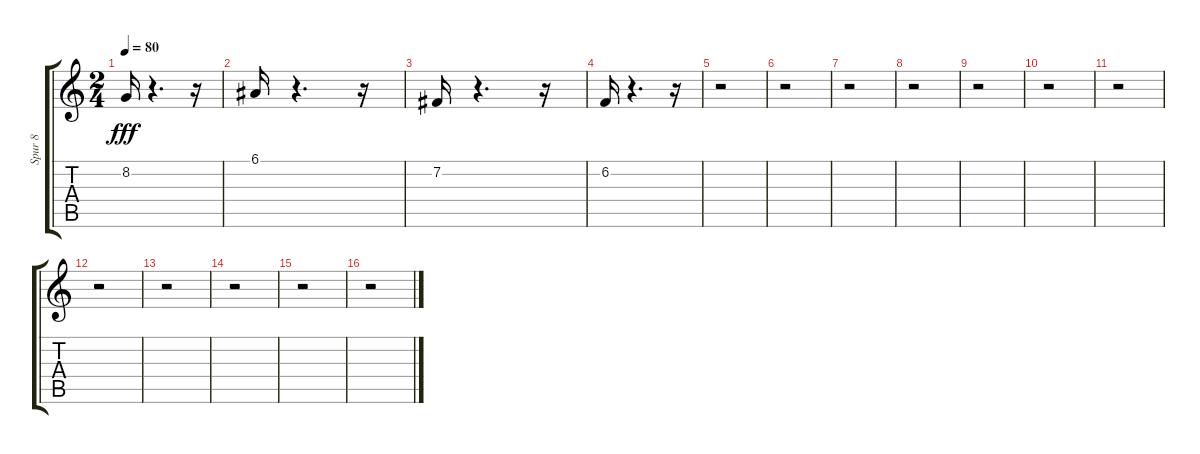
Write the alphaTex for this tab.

\track ("Spur 8" "Spur 8") {instrument trombone}
\staff {score tabs}
\tuning (E4 B3 G3 D3 A2 E2) {hide}
\ts (2 4)
\tempo 80
\clef g2
\ks c
8.2.16{dy fff instrument trombone} r.4{d} r.16 |
6.1.16 r.4{d} r.16 |
7.2.16 r.4{d} r.16 |
6.2.16 r.4{d} r.16 |
r.2 |
r.2 |
r.2 |
r.2 |
r.2 |
r.2 |
r.2 |
r.2 |
r.2 |
r.2 |
r.2 |
r.2
